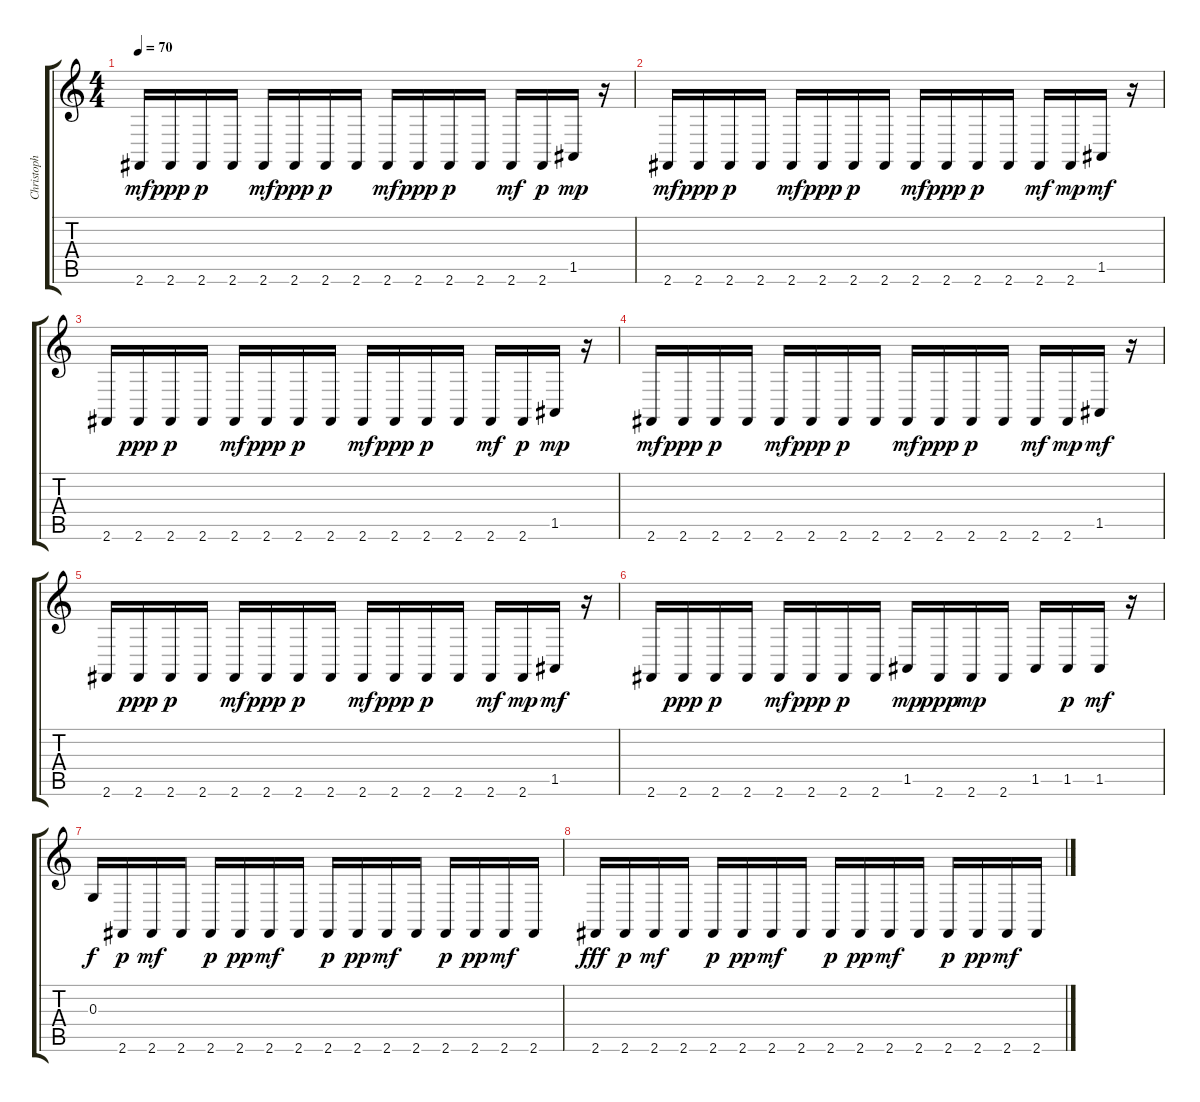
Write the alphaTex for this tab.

\track ("Christoph Schneider" "Christoph ") {instrument acousticgrandpiano}
\staff {score tabs}
\tuning (E4 B3 G3 D3 A2 E2) {hide}
\ts (4 4)
\tempo 70
\clef g2
\ks c
2.6.16{dy mf} 2.6.16{dy ppp} 2.6.16{dy p} 2.6.16 2.6.16{dy mf} 2.6.16{dy ppp} 2.6.16{dy p} 2.6.16 2.6.16{dy mf} 2.6.16{dy ppp} 2.6.16{dy p} 2.6.16 2.6.16{dy mf} 2.6.16{dy p} 1.5.16{dy mp} r.16 |
2.6.16{dy mf} 2.6.16{dy ppp} 2.6.16{dy p} 2.6.16 2.6.16{dy mf} 2.6.16{dy ppp} 2.6.16{dy p} 2.6.16 2.6.16{dy mf} 2.6.16{dy ppp} 2.6.16{dy p} 2.6.16 2.6.16{dy mf} 2.6.16{dy mp} 1.5.16{dy mf} r.16 |
2.6.16 2.6.16{dy ppp} 2.6.16{dy p} 2.6.16 2.6.16{dy mf} 2.6.16{dy ppp} 2.6.16{dy p} 2.6.16 2.6.16{dy mf} 2.6.16{dy ppp} 2.6.16{dy p} 2.6.16 2.6.16{dy mf} 2.6.16{dy p} 1.5.16{dy mp} r.16 |
2.6.16{dy mf} 2.6.16{dy ppp} 2.6.16{dy p} 2.6.16 2.6.16{dy mf} 2.6.16{dy ppp} 2.6.16{dy p} 2.6.16 2.6.16{dy mf} 2.6.16{dy ppp} 2.6.16{dy p} 2.6.16 2.6.16{dy mf} 2.6.16{dy mp} 1.5.16{dy mf} r.16 |
2.6.16 2.6.16{dy ppp} 2.6.16{dy p} 2.6.16 2.6.16{dy mf} 2.6.16{dy ppp} 2.6.16{dy p} 2.6.16 2.6.16{dy mf} 2.6.16{dy ppp} 2.6.16{dy p} 2.6.16 2.6.16{dy mf} 2.6.16{dy mp} 1.5.16{dy mf} r.16 |
2.6.16 2.6.16{dy ppp} 2.6.16{dy p} 2.6.16 2.6.16{dy mf} 2.6.16{dy ppp} 2.6.16{dy p} 2.6.16 1.5.16{dy mp} 2.6.16{dy ppp} 2.6.16{dy mp} 2.6.16 1.5.16 1.5.16{dy p} 1.5.16{dy mf} r.16 |
0.3.16{dy f} 2.6.16{dy p} 2.6.16{dy mf} 2.6.16 2.6.16{dy p} 2.6.16{dy pp} 2.6.16{dy mf} 2.6.16 2.6.16{dy p} 2.6.16{dy pp} 2.6.16{dy mf} 2.6.16 2.6.16{dy p} 2.6.16{dy pp} 2.6.16{dy mf} 2.6.16 |
2.6.16{dy fff} 2.6.16{dy p} 2.6.16{dy mf} 2.6.16 2.6.16{dy p} 2.6.16{dy pp} 2.6.16{dy mf} 2.6.16 2.6.16{dy p} 2.6.16{dy pp} 2.6.16{dy mf} 2.6.16 2.6.16{dy p} 2.6.16{dy pp} 2.6.16{dy mf} 2.6.16
